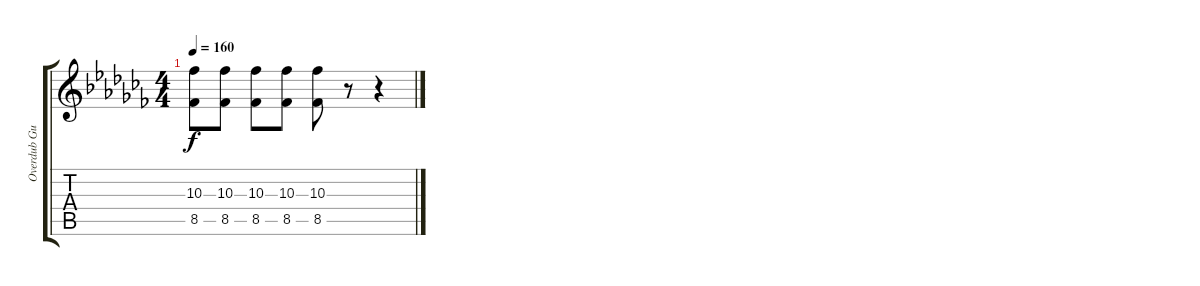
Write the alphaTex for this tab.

\track ("Overdub Guitar Right" "Overdub Gu") {instrument overdrivenguitar}
\staff {score tabs}
\tuning (Eb4 Bb3 Gb3 Db3 Ab2 Eb2) {hide}
\ts (4 4)
\tempo 160
\clef g2
\ks cb
(10.3 8.5).8{dy f} (10.3 8.5).8 (10.3 8.5).8 (10.3 8.5).8 (10.3 8.5).8 r.8 r.4
